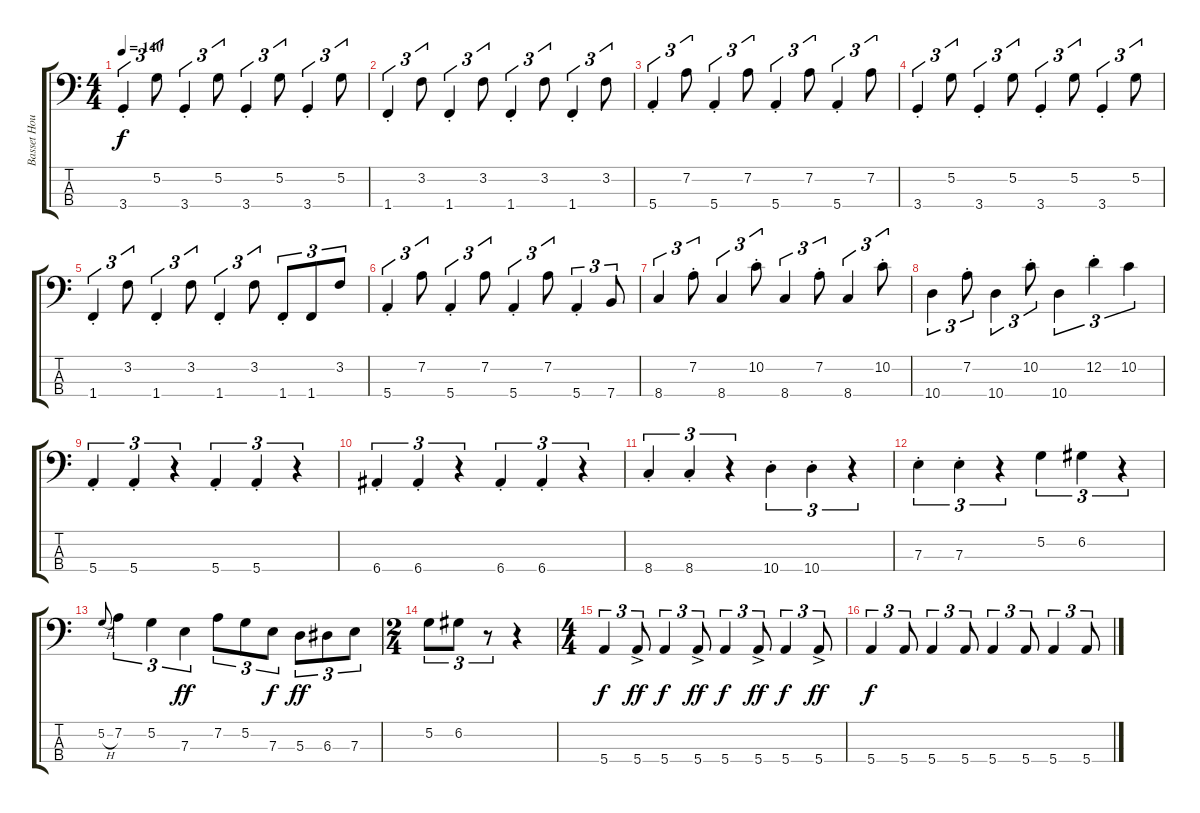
\track ("Basset Hound" "Basset Hou") {instrument electricbassfinger}
\staff {score tabs}
\tuning (G2 D2 A1 E1) {hide}
\ts (4 4)
\tempo 140
\clef f4
\ks c
3.4{st}.4{tu (3 2) dy f} 5.2.8{tu (3 2)} 3.4{st}.4{tu (3 2)} 5.2.8{tu (3 2)} 3.4{st}.4{tu (3 2)} 5.2.8{tu (3 2)} 3.4{st}.4{tu (3 2)} 5.2.8{tu (3 2)} |
1.4{st}.4{tu (3 2)} 3.2.8{tu (3 2)} 1.4{st}.4{tu (3 2)} 3.2.8{tu (3 2)} 1.4{st}.4{tu (3 2)} 3.2.8{tu (3 2)} 1.4{st}.4{tu (3 2)} 3.2.8{tu (3 2)} |
5.4{st}.4{tu (3 2)} 7.2.8{tu (3 2)} 5.4{st}.4{tu (3 2)} 7.2.8{tu (3 2)} 5.4{st}.4{tu (3 2)} 7.2.8{tu (3 2)} 5.4{st}.4{tu (3 2)} 7.2.8{tu (3 2)} |
3.4{st}.4{tu (3 2)} 5.2.8{tu (3 2)} 3.4{st}.4{tu (3 2)} 5.2.8{tu (3 2)} 3.4{st}.4{tu (3 2)} 5.2.8{tu (3 2)} 3.4{st}.4{tu (3 2)} 5.2.8{tu (3 2)} |
1.4{st}.4{tu (3 2)} 3.2.8{tu (3 2)} 1.4{st}.4{tu (3 2)} 3.2.8{tu (3 2)} 1.4{st}.4{tu (3 2)} 3.2.8{tu (3 2)} 1.4{st}.8{tu (3 2)} 1.4.8{tu (3 2)} 3.2.8{tu (3 2)} |
5.4{st}.4{tu (3 2)} 7.2.8{tu (3 2)} 5.4{st}.4{tu (3 2)} 7.2.8{tu (3 2)} 5.4{st}.4{tu (3 2)} 7.2.8{tu (3 2)} 5.4{st}.4{tu (3 2)} 7.4.8{tu (3 2)} |
8.4.4{tu (3 2)} 7.2{st}.8{tu (3 2)} 8.4.4{tu (3 2)} 10.2{st}.8{tu (3 2)} 8.4.4{tu (3 2)} 7.2{st}.8{tu (3 2)} 8.4.4{tu (3 2)} 10.2{st}.8{tu (3 2)} |
10.4.4{tu (3 2)} 7.2{st}.8{tu (3 2)} 10.4.4{tu (3 2)} 10.2{st}.8{tu (3 2)} 10.4.4{tu (3 2)} 12.2{st}.4{tu (3 2)} 10.2.4{tu (3 2)} |
5.4{st}.4{tu (3 2)} 5.4{st}.4{tu (3 2)} r.4{tu (3 2)} 5.4{st}.4{tu (3 2)} 5.4{st}.4{tu (3 2)} r.4{tu (3 2)} |
6.4{st}.4{tu (3 2)} 6.4{st}.4{tu (3 2)} r.4{tu (3 2)} 6.4{st}.4{tu (3 2)} 6.4{st}.4{tu (3 2)} r.4{tu (3 2)} |
8.4{st}.4{tu (3 2)} 8.4{st}.4{tu (3 2)} r.4{tu (3 2)} 10.4{st}.4{tu (3 2)} 10.4{st}.4{tu (3 2)} r.4{tu (3 2)} |
7.3{st}.4{tu (3 2)} 7.3{st}.4{tu (3 2)} r.4{tu (3 2)} 5.2.4{tu (3 2)} 6.2.4{tu (3 2)} r.4{tu (3 2)} |
5.2{h}.8{gr onbeat} 7.2.4{tu (3 2)} 5.2.4{tu (3 2)} 7.3.4{tu (3 2) dy ff} 7.2.8{tu (3 2)} 5.2.8{tu (3 2)} 7.3.8{tu (3 2) dy f} 5.3.8{tu (3 2) dy ff} 6.3.8{tu (3 2)} 7.3.8{tu (3 2)} |
\ts (2 4)
5.2.8{tu (3 2)} 6.2.8{tu (3 2)} r.8{tu (3 2)} r.4 |
\ts (4 4)
5.4.4{tu (3 2) dy f} 5.4{ac}.8{tu (3 2) dy ff} 5.4.4{tu (3 2) dy f} 5.4{ac}.8{tu (3 2) dy ff} 5.4.4{tu (3 2) dy f} 5.4{ac}.8{tu (3 2) dy ff} 5.4.4{tu (3 2) dy f} 5.4{ac}.8{tu (3 2) dy ff} |
5.4.4{tu (3 2) dy f} 5.4.8{tu (3 2)} 5.4.4{tu (3 2)} 5.4.8{tu (3 2)} 5.4.4{tu (3 2)} 5.4.8{tu (3 2)} 5.4.4{tu (3 2)} 5.4.8{tu (3 2)}
